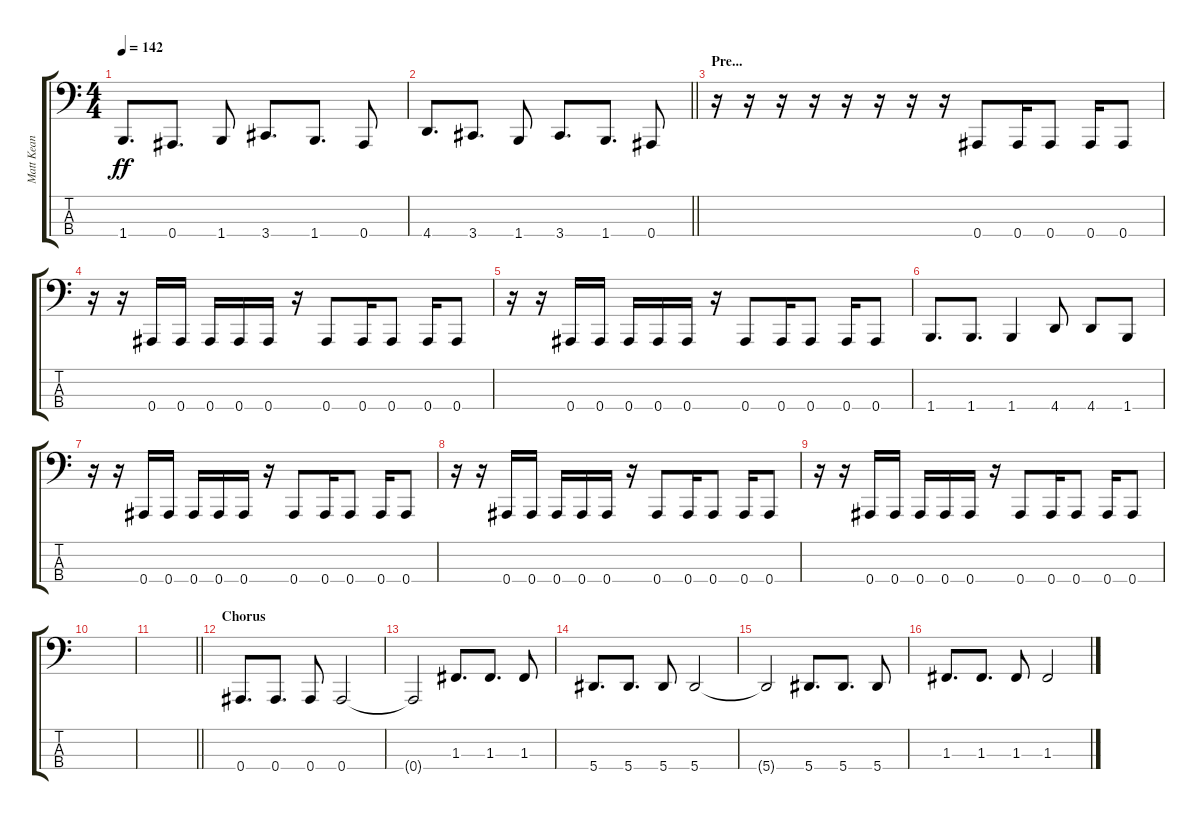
\track ("Matt Kean" "Matt Kean") {instrument electricbasspick}
\staff {score tabs}
\tuning (Eb2 Bb1 F1 Bb0) {hide}
\ts (4 4)
\tempo 142
\clef f4
\ks c
1.4.8{d dy ff} 0.4.8{d} 1.4.8 3.4.8{d} 1.4.8{d} 0.4.8 |
\barLineRight lightlight
4.4.8{d} 3.4.8{d} 1.4.8 3.4.8{d} 1.4.8{d} 0.4.8 |
\section ("" "Pre...")
r.16 r.16 r.16 r.16 r.16 r.16 r.16 r.16 0.4.8 0.4.16 0.4.8 0.4.16 0.4.8 |
r.16 r.16 0.4.16 0.4.16 0.4.16 0.4.16 0.4.16 r.16 0.4.8 0.4.16 0.4.8 0.4.16 0.4.8 |
r.16 r.16 0.4.16 0.4.16 0.4.16 0.4.16 0.4.16 r.16 0.4.8 0.4.16 0.4.8 0.4.16 0.4.8 |
1.4.8{d} 1.4.8{d} 1.4.4 4.4.8 4.4.8 1.4.8 |
r.16 r.16 0.4.16 0.4.16 0.4.16 0.4.16 0.4.16 r.16 0.4.8 0.4.16 0.4.8 0.4.16 0.4.8 |
r.16 r.16 0.4.16 0.4.16 0.4.16 0.4.16 0.4.16 r.16 0.4.8 0.4.16 0.4.8 0.4.16 0.4.8 |
r.16 r.16 0.4.16 0.4.16 0.4.16 0.4.16 0.4.16 r.16 0.4.8 0.4.16 0.4.8 0.4.16 0.4.8 |
|
\barLineRight lightlight
|
\section ("" "Chorus")
0.4.8{d} 0.4.8{d} 0.4.8 0.4.2 |
0.4{t}.2 1.3.8{d} 1.3.8{d} 1.3.8 |
5.4.8{d} 5.4.8{d} 5.4.8 5.4.2 |
5.4{t}.2 5.4.8{d} 5.4.8{d} 5.4.8 |
1.3.8{d} 1.3.8{d} 1.3.8 1.3.2
